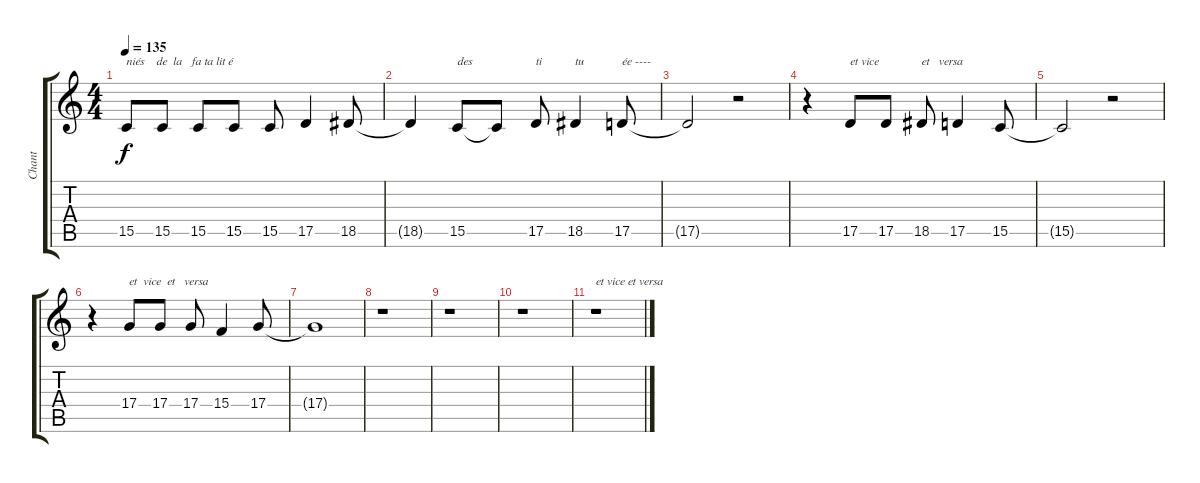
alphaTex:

\track ("Chant" "Chant") {instrument lead6voice}
\staff {score tabs}
\tuning (E4 B3 G3 D3 A2 E2) {hide}
\ts (4 4)
\tempo 135
\clef g2
\ks c
15.5.8{txt "niés    de  la   fa ta lit é" dy f} 15.5.8 15.5.8 15.5.8 15.5.8 17.5.4 18.5.8 |
18.5{t}.4 15.5.8{txt "des"} 15.5{t}.8 17.5.8{txt "ti"} 18.5.4{txt "tu"} 17.5.8{txt "ée ----"} |
17.5{t}.2 r.2 |
r.4 17.5.8{txt "et vice"} 17.5.8 18.5.8{txt "et   versa"} 17.5.4 15.5.8 |
15.5{t}.2 r.2 |
r.4 17.4.8{txt "et  vice  et   versa"} 17.4.8 17.4.8 15.4.4 17.4.8 |
17.4{t}.1 |
r.1 |
r.1 |
r.1 |
r.1{txt "et vice et versa"}
